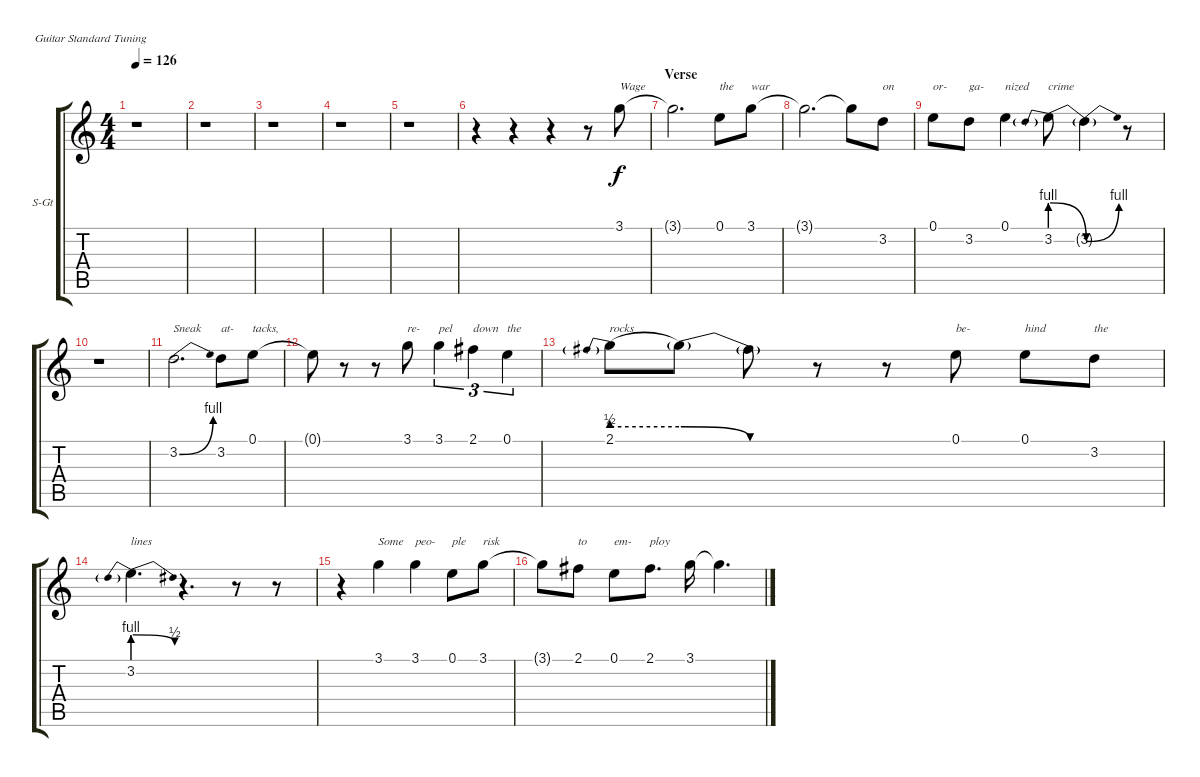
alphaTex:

\bracketExtendMode groupsimilarinstruments
\firstSystemTrackNameOrientation horizontal
\otherSystemsTrackNameOrientation horizontal
\track ("D. Mustaine (Vocals)" "S-Gt") {instrument lead6voice}
\staff {score tabs}
\tuning (E4 B3 G3 D3 A2 E2)
\displaytranspose 12
\ts (4 4)
\tempo 126
\clef g2
\ks c
r.1{dy f} |
r.1 |
r.1 |
r.1 |
r.1 |
r.4 r.4 r.4 r.8 3.1.8{txt "Wage"} |
\section ("" "Verse")
3.1{t}.2{d} 0.1.8{txt "the"} 3.1.8{txt "war"} |
3.1{t}.2{d} 3.1{t}.8 3.2.8{txt "on"} |
0.1.8{txt "or-"} 3.2.8{txt "ga-"} 0.1.4{txt "nized"} 3.2{be (prebendrelease 0 4 60 0)}.8{txt "crime"} 3.2{be (bend 0 0 60 4) t}.4 r.8 |
r.1 |
3.2{be (bend 0 0 60 4)}.2{d txt "Sneak"} 3.2.8{txt "at-"} 0.1.8{txt "tacks,"} |
0.1{t}.8 r.8 r.8 3.1.8{txt "re-"} 3.1.4{tu (3 2) txt "pel"} 2.1.4{tu (3 2) txt "down"} 0.1.4{tu (3 2) txt "the"} |
2.1{be (prebend 0 2 60 2)}.8{txt "rocks"} 2.1{be (release 0 2 60 0) t}.8 2.1{be (hold 0 0 60 0) t}.8 r.8 r.8 0.1.8{txt "be-"} 0.1.8{txt "hind"} 3.2.8{txt "the"} |
3.2{be (prebendrelease 0 4 60 2)}.4{d txt "lines"} r.4{d} r.8 r.8 |
r.4 3.1.4{txt "Some"} 3.1.4{txt "peo-"} 0.1.8{txt "ple"} 3.1.8{txt "risk"} |
3.1{t}.8 2.1.8{txt "to"} 0.1.8{txt "em-"} 2.1.8{d txt "ploy"} 3.1.16 3.1{t}.4{d}
